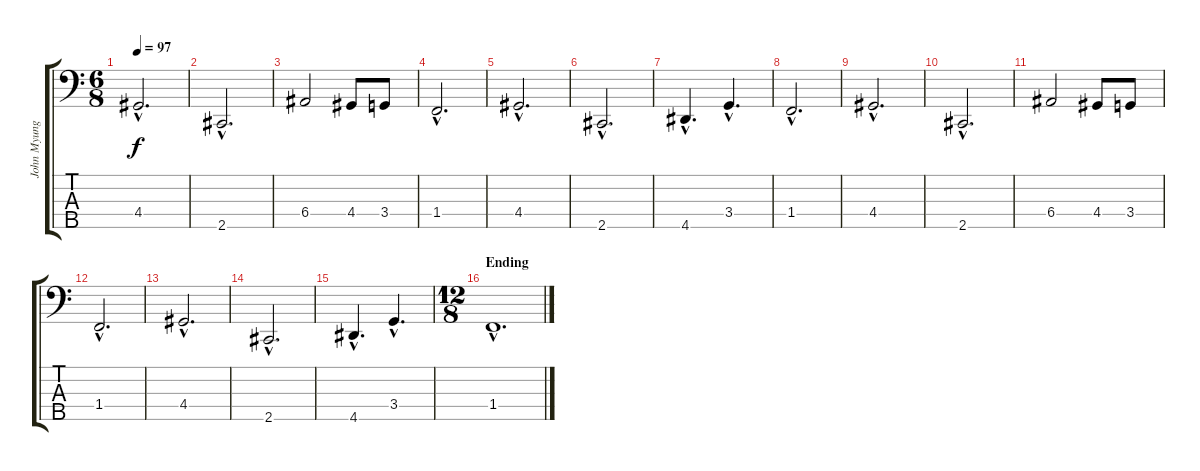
\track ("John Myung" "John Myung") {instrument electricbassfinger}
\staff {score tabs}
\tuning (G2 D2 A1 E1 B0) {hide}
\ts (6 8)
\tempo 97
\clef f4
\ks c
4.4{hac}.2{d dy f} |
2.5{hac}.2{d} |
6.4.2 4.4.8 3.4.8 |
1.4{hac}.2{d} |
4.4{hac}.2{d} |
2.5{hac}.2{d} |
4.5{hac}.4{d} 3.4{hac}.4{d} |
1.4{hac}.2{d} |
4.4{hac}.2{d} |
2.5{hac}.2{d} |
6.4.2 4.4.8 3.4.8 |
1.4{hac}.2{d} |
4.4{hac}.2{d} |
2.5{hac}.2{d} |
4.5{hac}.4{d} 3.4{hac}.4{d} |
\ts (12 8)
\section ("" "Ending")
1.4{hac}.1{d}
